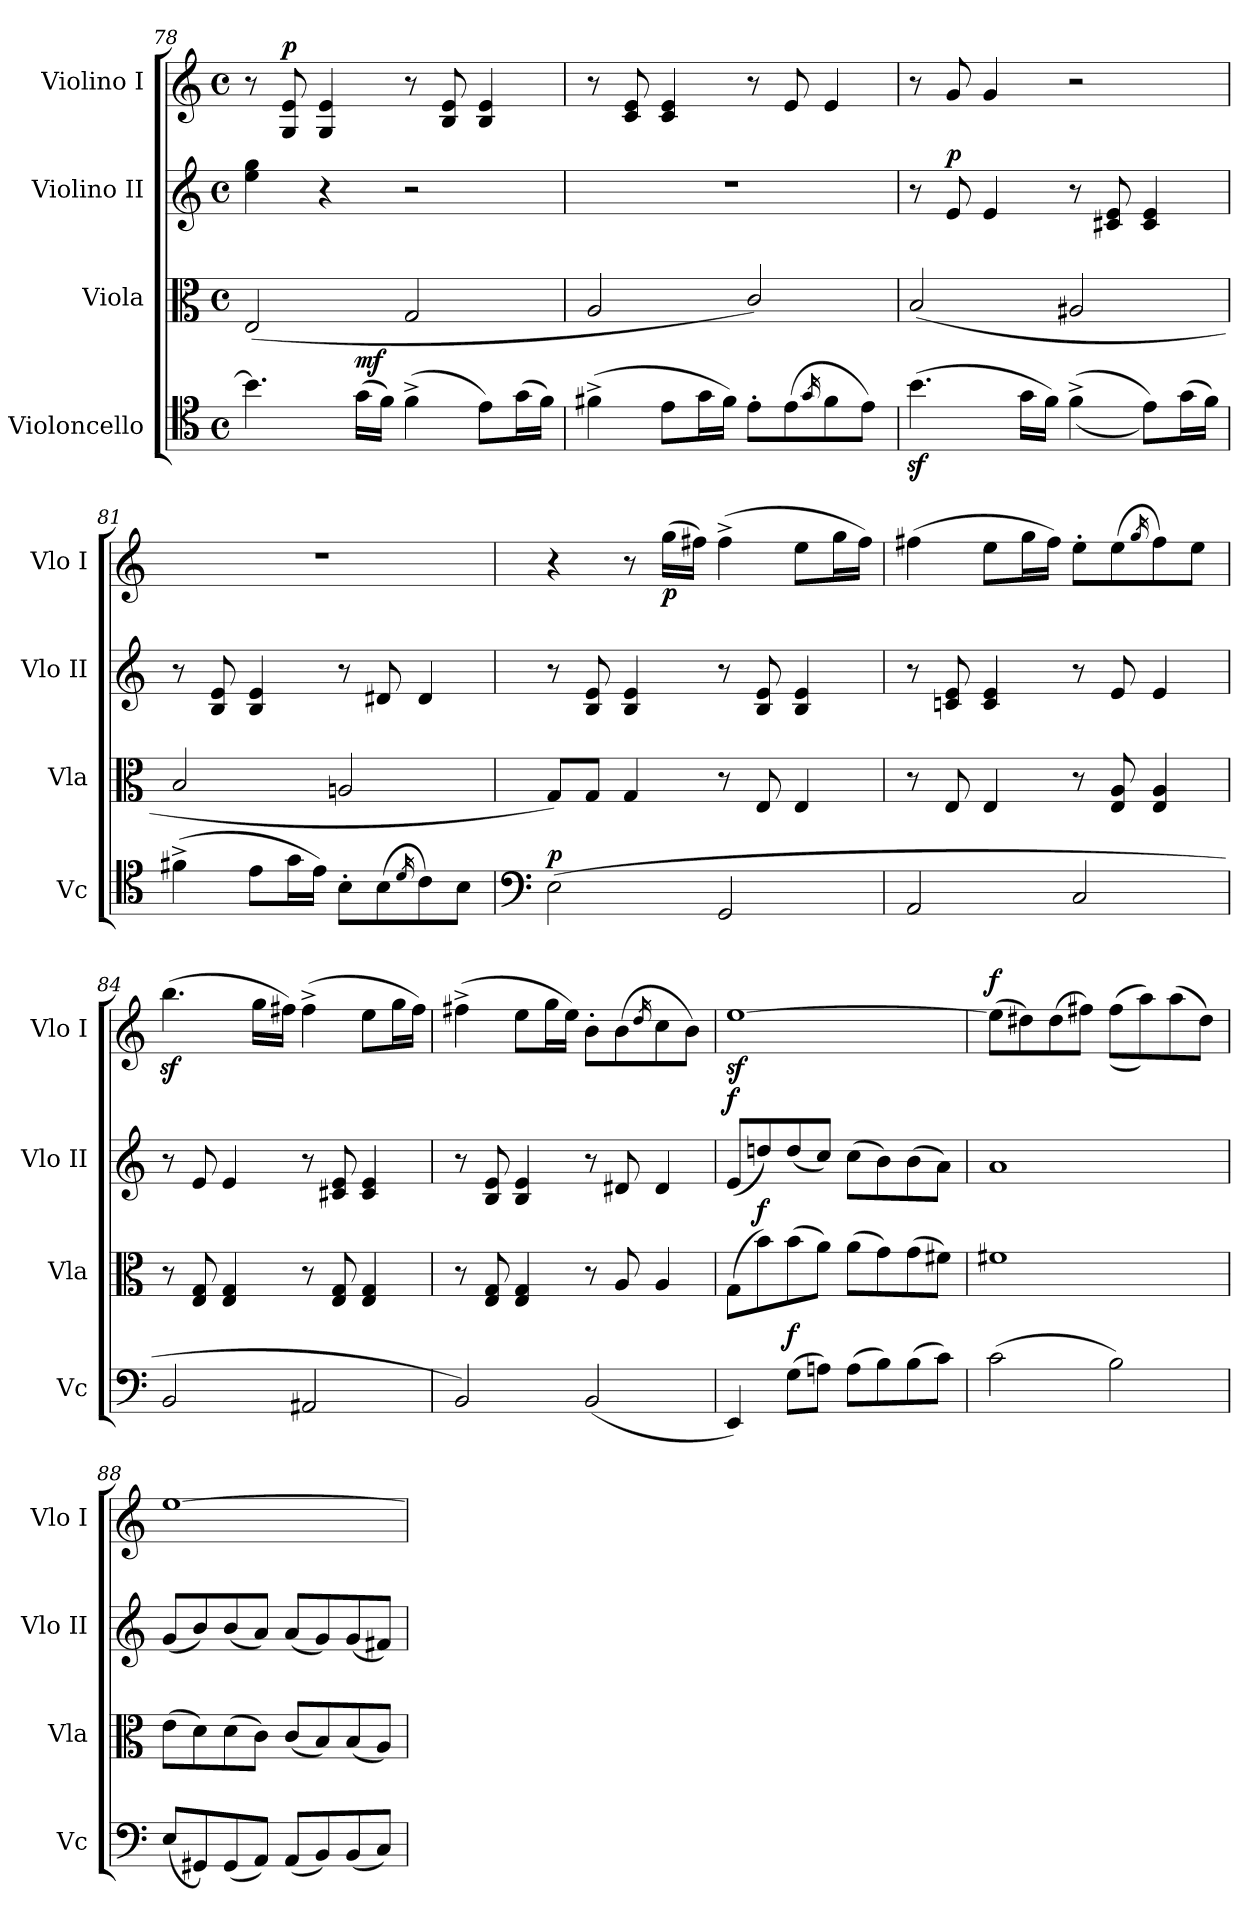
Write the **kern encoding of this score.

**kern	**dynam	**kern	**dynam	**kern	**dynam	**kern	**dynam
*part4	*part4	*part3	*part3	*part2	*part2	*part1	*part1
*staff4	*staff4	*staff3	*staff3	*staff2	*staff2	*staff1	*staff1
*I"Violoncello	*	*I"Viola	*	*I"Violino II	*	*I"Violino I	*
*I'Vc	*	*I'Vla	*	*I'Vlo II	*	*I'Vlo I	*
*clefC4	*	*clefC3	*	*clefG2	*	*clefG2	*
*k[]	*	*k[]	*	*k[]	*	*k[]	*
*M4/4	*	*M4/4	*	*M4/4	*	*M4/4	*
*met(c)	*	*met(c)	*	*met(c)	*	*met(c)	*
=78	=78	=78	=78	=78	=78	=78	=78
4.b\]	.	(2E/	.	4ee\ 4gg\	.	8r	.
!	!	!	!	!	!	!	!LO:DY:a
.	.	.	.	.	.	8G/ 8e/	p
.	.	.	.	4r	.	4G/ 4e/	.
!	!LO:DY:a	!	!	!	!	!	!
(16g\LL	mf	.	.	.	.	.	.
16f\JJ)	.	.	.	.	.	.	.
(4f^\	.	2G/	.	2r	.	8r	.
.	.	.	.	.	.	8B/ 8e/	.
8e\L)	.	.	.	.	.	4B/ 4e/	.
(16g\L	.	.	.	.	.	.	.
16f\JJ)	.	.	.	.	.	.	.
=79	=79	=79	=79	=79	=79	=79	=79
(4f#X^\	.	2A/	.	1r	.	8r	.
.	.	.	.	.	.	8c/ 8e/	.
8e\L	.	.	.	.	.	4c/ 4e/	.
16g\L	.	.	.	.	.	.	.
16f#\JJ)	.	.	.	.	.	.	.
8e'\L	.	2c/)	.	.	.	8r	.
(8e\	.	.	.	.	.	8e/	.
16qg/	.	.	.	.	.	.	.
8f#\	.	.	.	.	.	4e/	.
8e\J)	.	.	.	.	.	.	.
!!LO:LB:g=z
=80	=80	=80	=80	=80	=80	=80	=80
(4.bz<\	.	(2B/	.	8r	.	8r	.
!	!	!	!	!	!LO:DY:a	!	!
.	.	.	.	8e/	p	8g/	.
.	.	.	.	4e/	.	4g/	.
16g\LL	.	.	.	.	.	.	.
16f\JJ)	.	.	.	.	.	.	.
((4f^\	.	2A#X/	.	8r	.	2r	.
.	.	.	.	8c#X/ 8e/	.	.	.
8e\L))	.	.	.	4c#/ 4e/	.	.	.
(16g\L	.	.	.	.	.	.	.
16f\JJ)	.	.	.	.	.	.	.
=81	=81	=81	=81	=81	=81	=81	=81
(4f#X^\	.	2B/	.	8r	.	1r	.
.	.	.	.	8B/ 8e/	.	.	.
8e\L	.	.	.	4B/ 4e/	.	.	.
16g\L	.	.	.	.	.	.	.
16e\JJ)	.	.	.	.	.	.	.
8B'\L	.	2An/	.	8r	.	.	.
(8B\	.	.	.	8d#X/	.	.	.
16qd/	.	.	.	.	.	.	.
8c\)	.	.	.	4d#/	.	.	.
8B\J	.	.	.	.	.	.	.
=82	=82	=82	=82	=82	=82	=82	=82
*clefF4	*	*	*	*	*	*	*
!	!LO:DY:a	!	!	!	!	!	!
(2E\	p	8G/L)	.	8r	.	4r	.
.	.	8G/J	.	8B/ 8e/	.	.	.
.	.	4G/	.	4B/ 4e/	.	8r	.
!	!	!	!	!	!	!	!LO:DY:b
.	.	.	.	.	.	(16gg\LL	p
.	.	.	.	.	.	16ff#X\JJ)	.
2GG/	.	8r	.	8r	.	(4ff#^\	.
.	.	8E/	.	8B/ 8e/	.	.	.
.	.	4E/	.	4B/ 4e/	.	8ee\L	.
.	.	.	.	.	.	16gg\L	.
.	.	.	.	.	.	16ff#\JJ)	.
=83	=83	=83	=83	=83	=83	=83	=83
2AA/	.	8r	.	8r	.	(4ff#X\	.
.	.	8E/	.	8cn/ 8e/	.	.	.
.	.	4E/	.	4c/ 4e/	.	8ee\L	.
.	.	.	.	.	.	16gg\L	.
.	.	.	.	.	.	16ff#\JJ)	.
2C/	.	8r	.	8r	.	8ee'\L	.
.	.	8E/ 8A/	.	8e/	.	(8ee\	.
.	.	.	.	.	.	16qgg/	.
.	.	4E/ 4A/	.	4e/	.	8ff#\)	.
.	.	.	.	.	.	8ee\J	.
=84	=84	=84	=84	=84	=84	=84	=84
2BB/	.	8r	.	8r	.	(4.bbz<\	.
.	.	8E/ 8G/	.	8e/	.	.	.
.	.	4E/ 4G/	.	4e/	.	.	.
.	.	.	.	.	.	16gg\LL	.
.	.	.	.	.	.	16ff#X\JJ)	.
2AA#X/	.	8r	.	8r	.	(4ff#^\	.
.	.	8E/ 8G/	.	8c#X/ 8e/	.	.	.
.	.	4E/ 4G/	.	4c#/ 4e/	.	8ee\L	.
.	.	.	.	.	.	16gg\L	.
.	.	.	.	.	.	16ff#\JJ)	.
=85	=85	=85	=85	=85	=85	=85	=85
2BB/)	.	8r	.	8r	.	(4ff#X^\	.
.	.	8E/ 8G/	.	8B/ 8e/	.	.	.
.	.	4E/ 4G/	.	4B/ 4e/	.	8ee\L	.
.	.	.	.	.	.	16gg\L	.
.	.	.	.	.	.	16ee\JJ)	.
(2BB/	.	8r	.	8r	.	8b'\L	.
.	.	8A/	.	8d#X/	.	(8b\	.
.	.	.	.	.	.	16qdd/	.
.	.	4A/	.	4d#/	.	8cc\	.
.	.	.	.	.	.	8b\J)	.
!!LO:LB:g=z
=86	=86	=86	=86	=86	=86	=86	=86
!	!	!	!	!	!LO:DY:a	!	!
4EE/)	.	(8G\L	.	(8e/L	f	[1eez>	.
!	!	!	!LO:DY:a	!	!	!	!
.	.	8b\)	f	8ddn/)	.	.	.
!	!LO:DY:a	!	!	!	!	!	!
(8G\L	f	(8b\	.	(8dd/	.	.	.
8An\J)	.	8a\J)	.	8cc/J)	.	.	.
(8A\L	.	(8a\L	.	(8cc\L	.	.	.
8B\)	.	8g\)	.	8b\)	.	.	.
(8B\	.	(8g\	.	(8b\	.	.	.
8c\J)	.	8f#X\J)	.	8a\J)	.	.	.
=87	=87	=87	=87	=87	=87	=87	=87
!	!	!	!	!	!	!	!LO:DY:a
(2c\	.	1f#X	.	1a	.	(8ee\L]	f
.	.	.	.	.	.	8dd#X\)	.
.	.	.	.	.	.	(8dd#\	.
.	.	.	.	.	.	8ff#X\J)	.
2B\)	.	.	.	.	.	((8ff#\L	.
.	.	.	.	.	.	8aa\))	.
.	.	.	.	.	.	(8aa\	.
.	.	.	.	.	.	8dd#\J)	.
=88	=88	=88	=88	=88	=88	=88	=88
(8E/L	.	(8e\L	.	(8g/L	.	[1ee	.
8GG#X/)	.	8d\)	.	8b/)	.	.	.
(8GG#/	.	(8d\	.	(8b/	.	.	.
8AA/J)	.	8c\J)	.	8a/J)	.	.	.
(8AA/L	.	(8c/L	.	(8a/L	.	.	.
8BB/)	.	8B/)	.	8g/)	.	.	.
(8BB/	.	(8B/	.	(8g/	.	.	.
8C/J)	.	8A/J)	.	8f#X/J)	.	.	.
=	=	=	=	=	=	=	=
*-	*-	*-	*-	*-	*-	*-	*-
